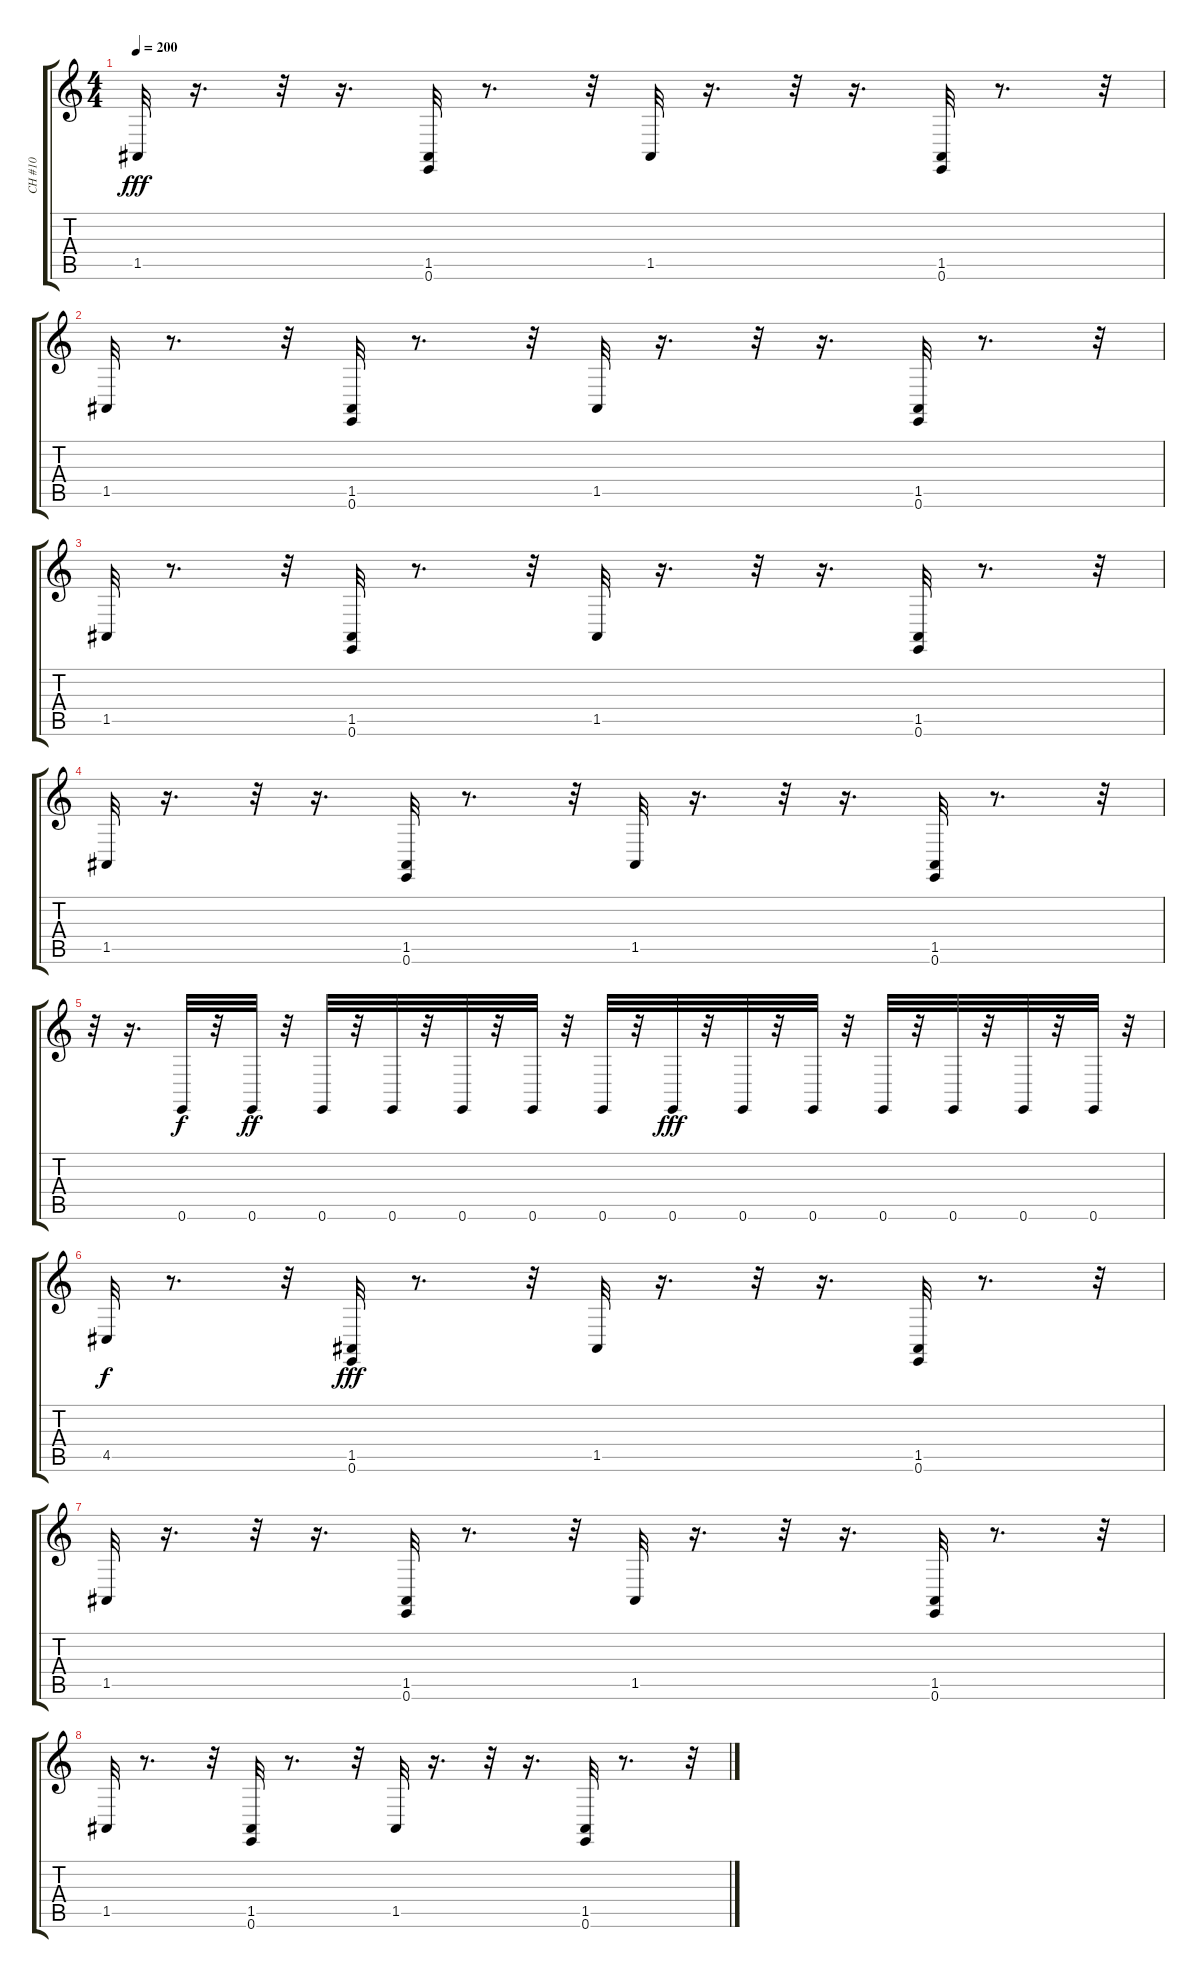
\track ("CH #10" "CH #10") {instrument brightacousticpiano}
\staff {score tabs}
\tuning (E4 B3 G3 D3 A2 E2) {hide}
\ts (4 4)
\tempo 200
\clef g2
\ks c
1.5.32{dy fff} r.16{d} r.32 r.16{d} (1.5 0.6).32 r.8{d} r.32 1.5.32 r.16{d} r.32 r.16{d} (1.5 0.6).32 r.8{d} r.32 |
1.5.32 r.8{d} r.32 (1.5 0.6).32 r.8{d} r.32 1.5.32 r.16{d} r.32 r.16{d} (1.5 0.6).32 r.8{d} r.32 |
1.5.32 r.8{d} r.32 (1.5 0.6).32 r.8{d} r.32 1.5.32 r.16{d} r.32 r.16{d} (1.5 0.6).32 r.8{d} r.32 |
1.5.32 r.16{d} r.32 r.16{d} (1.5 0.6).32 r.8{d} r.32 1.5.32 r.16{d} r.32 r.16{d} (1.5 0.6).32 r.8{d} r.32 |
r.32 r.16{d} 0.6.32{dy f} r.32 0.6.32{dy ff} r.32 0.6.32 r.32 0.6.32 r.32 0.6.32 r.32 0.6.32 r.32 0.6.32 r.32 0.6.32{dy fff} r.32 0.6.32 r.32 0.6.32 r.32 0.6.32 r.32 0.6.32 r.32 0.6.32 r.32 0.6.32 r.32 |
4.5.32{dy f} r.8{d} r.32 (1.5 0.6).32{dy fff} r.8{d} r.32 1.5.32 r.16{d} r.32 r.16{d} (1.5 0.6).32 r.8{d} r.32 |
1.5.32 r.16{d} r.32 r.16{d} (1.5 0.6).32 r.8{d} r.32 1.5.32 r.16{d} r.32 r.16{d} (1.5 0.6).32 r.8{d} r.32 |
1.5.32 r.8{d} r.32 (1.5 0.6).32 r.8{d} r.32 1.5.32 r.16{d} r.32 r.16{d} (1.5 0.6).32 r.8{d} r.32
